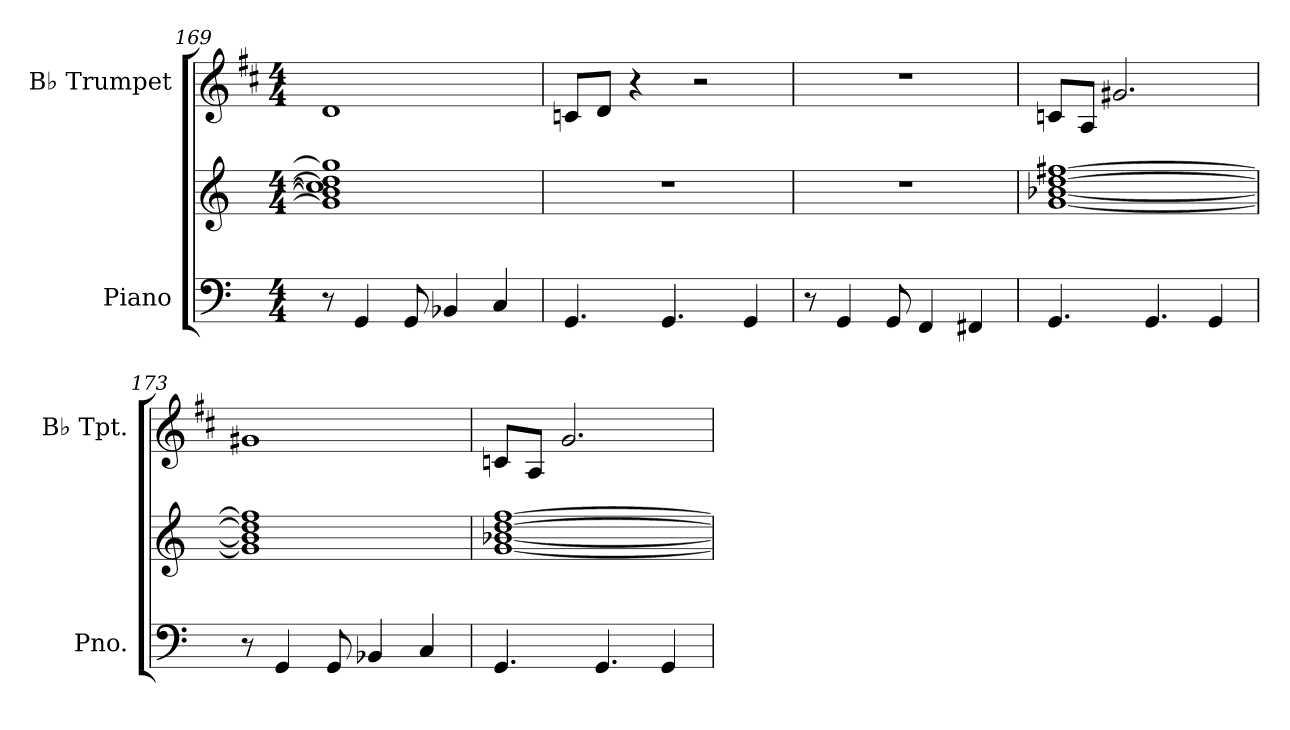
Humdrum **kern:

**kern	**kern	**kern
*part2	*part2	*part1
*staff3	*staff2	*staff1
*I"Piano	*	*I"B♭ Trumpet
*I'Pno.	*	*I'B♭ Tpt.
*clefF4	*clefG2	*clefG2
*	*	*ITrd1c2
*k[]	*k[]	*k[]
*M4/4	*M4/4	*M4/4
=169	=169	=169
8r	1g] 1b-] 1cc] 1dd] 1gg]	1c
4GG/	.	.
8GG/	.	.
4BB-X/	.	.
4C/	.	.
=170	=170	=170
4.GG/	1r	8B-X/L
.	.	8c/J
.	.	4r
4.GG/	.	.
.	.	2r
4GG/	.	.
=171	=171	=171
8r	1r	1r
4GG/	.	.
8GG/	.	.
4FF/	.	.
4FF#X/	.	.
=172	=172	=172
4.GG/	[1g [1b-X [1dd [1ff#X	8B-X/L
.	.	8G/J
.	.	2.f#X/
4.GG/	.	.
4GG/	.	.
!!LO:LB:g=z
=173	=173	=173
8r	1g] 1b-] 1dd] 1ff#]	1f#X
4GG/	.	.
8GG/	.	.
4BB-X/	.	.
4C/	.	.
=174	=174	=174
4.GG/	[1g [1b-X [1dd [1ff	8B-X/L
.	.	8G/J
.	.	2.f/
4.GG/	.	.
4GG/	.	.
=	=	=
*-	*-	*-
